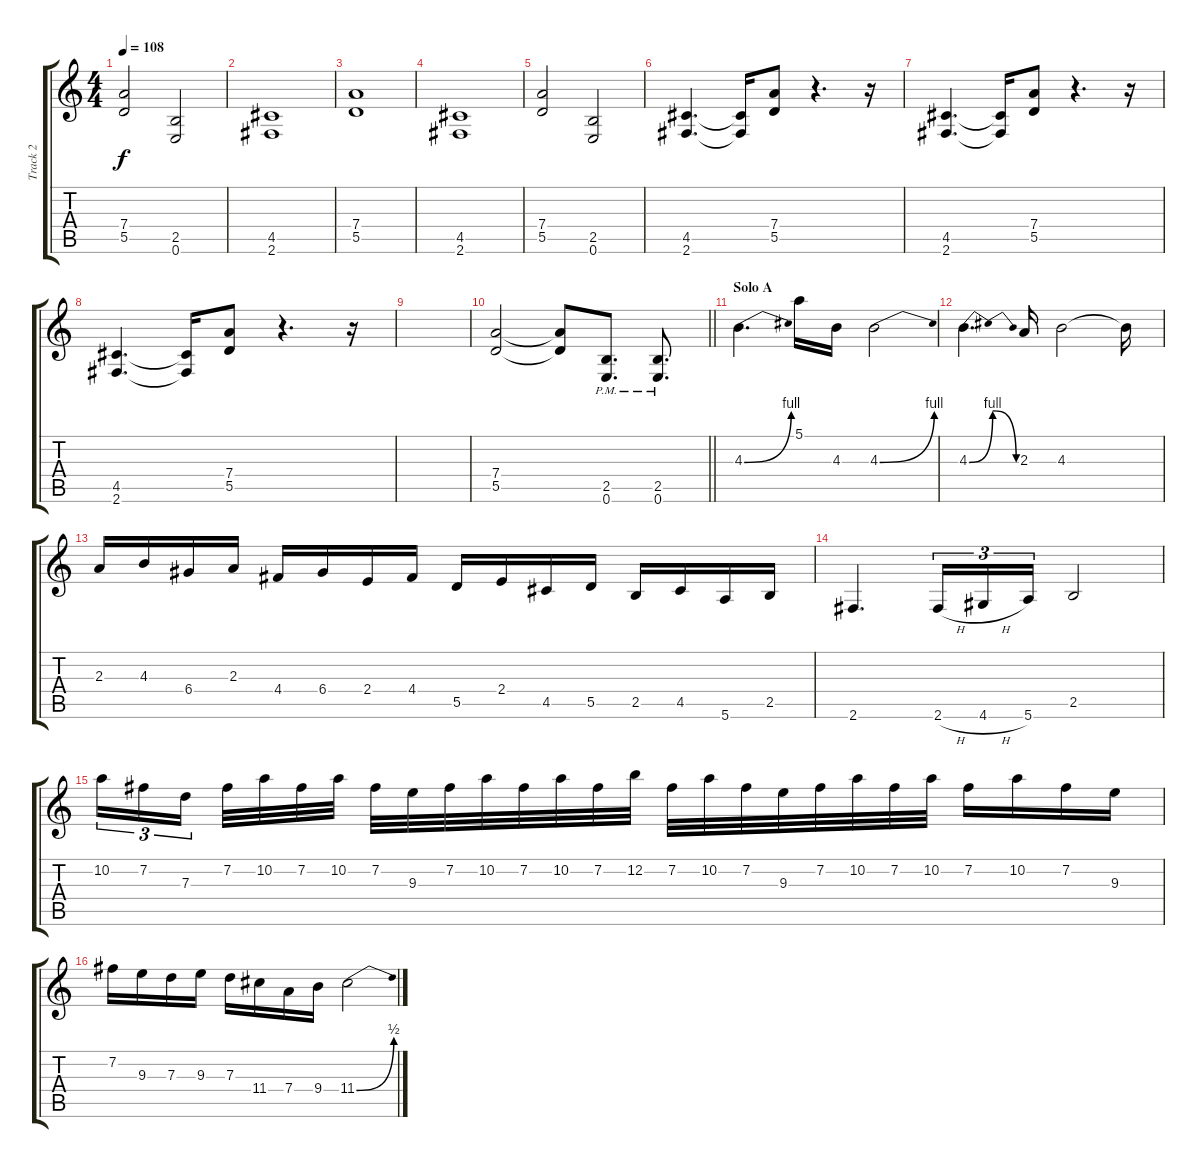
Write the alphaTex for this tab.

\track ("Track 2" "Track 2") {instrument distortionguitar}
\staff {score tabs}
\tuning (E4 B3 G3 D3 A2 E2) {hide}
\ts (4 4)
\tempo 108
\clef g2
\ks c
(7.4 5.5).2{dy f} (2.5 0.6).2 |
(4.5 2.6).1 |
(7.4 5.5).1 |
(4.5 2.6).1 |
(7.4 5.5).2 (2.5 0.6).2 |
(4.5 2.6).4{d} (4.5{t} 2.6{t}).16 (7.4 5.5).8 r.4{d} r.16 |
(4.5 2.6).4{d} (4.5{t} 2.6{t}).16 (7.4 5.5).8 r.4{d} r.16 |
(4.5 2.6).4{d} (4.5{t} 2.6{t}).16 (7.4 5.5).8 r.4{d} r.16 |
|
\barLineRight lightlight
(7.4 5.5).2 (7.4{t} 5.5{t}).8 (2.5{pm} 0.6{pm}).8{d} (2.5{pm} 0.6{pm}).8{d} |
\section ("" "Solo A")
4.3{be (bend 0 0 60 4)}.4{d} 5.1.16 4.3.16 4.3{be (bend 0 0 60 4)}.2 |
4.3{be (bendrelease 0 0 10 4 35 4 60 0)}.4{d} 2.3.16 4.3.2 4.3{t}.16 |
2.3.16 4.3.16 6.4.16 2.3.16 4.4.16 6.4.16 2.4.16 4.4.16 5.5.16 2.4.16 4.5.16 5.5.16 2.5.16 4.5.16 5.6.16 2.5.16 |
2.6.4{d} 2.6{h}.16{tu (3 2)} 4.6{h}.16{tu (3 2)} 5.6.16{tu (3 2)} 2.5.2 |
10.2.16{tu (3 2)} 7.2.16{tu (3 2)} 7.3.16{tu (3 2) beam splitsecondary} 7.2.32 10.2.32 7.2.32 10.2.32 7.2.32 9.3.32 7.2.32 10.2.32 7.2.32 10.2.32 7.2.32 12.2.32 7.2.32 10.2.32 7.2.32 9.3.32 7.2.32 10.2.32 7.2.32 10.2.32 7.2.16 10.2.16 7.2.16 9.3.16 |
7.2.16 9.3.16 7.3.16 9.3.16 7.3.16 11.4.16 7.4.16 9.4.16 11.4{be (bend 0 0 60 2)}.2
